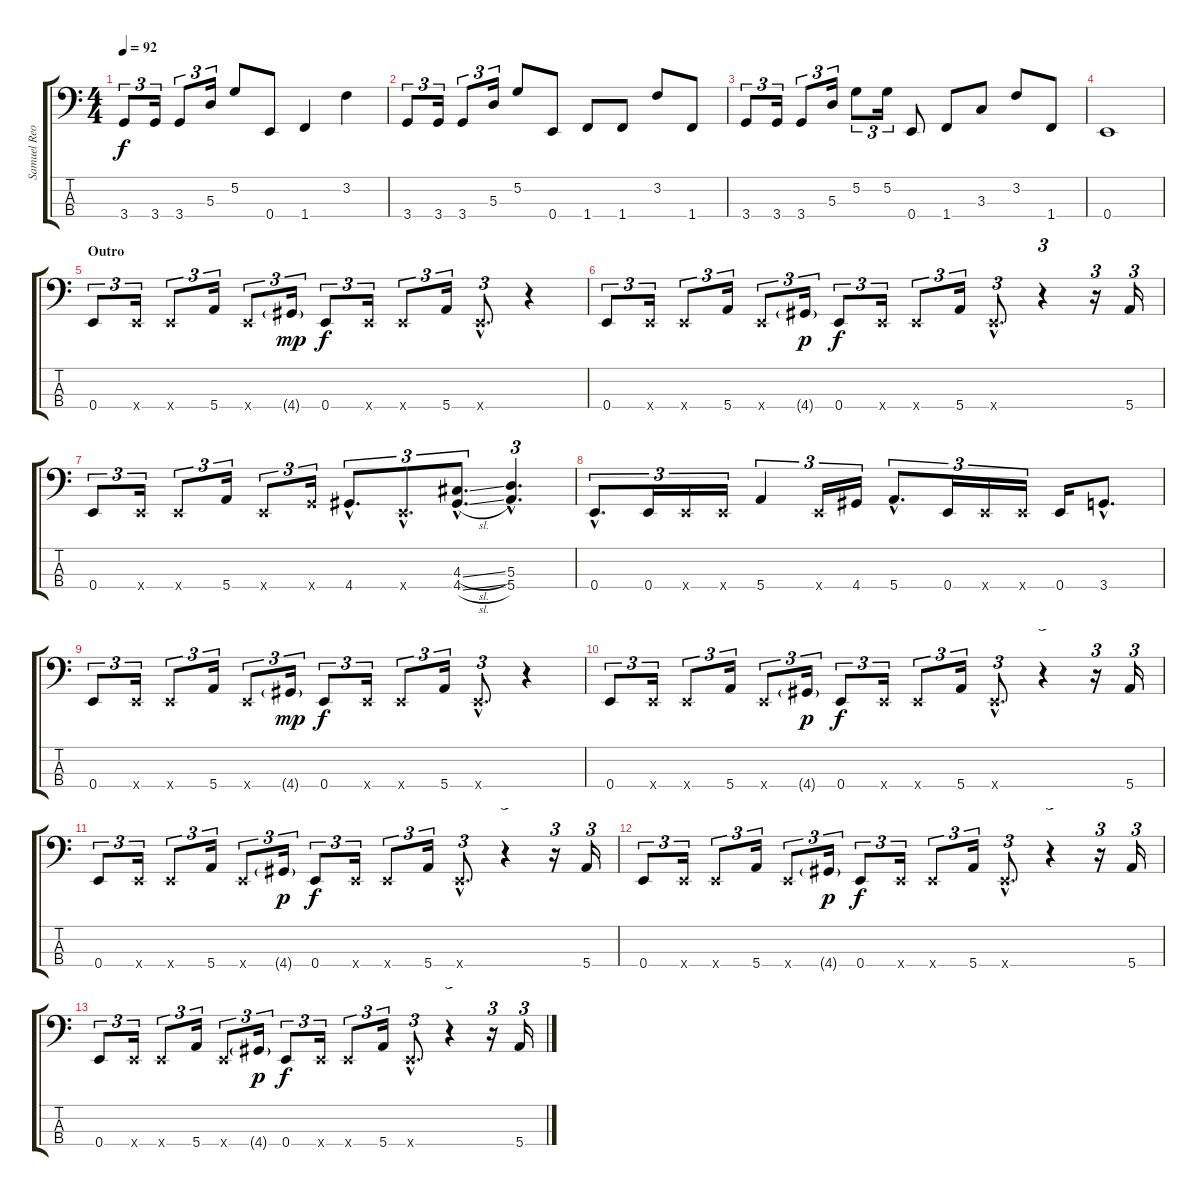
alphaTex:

\track ("Samuel Reoli" "Samuel Reo") {instrument electricbassfinger}
\staff {score tabs}
\tuning (G2 D2 A1 E1) {hide}
\ts (4 4)
\tempo 92
\clef f4
\ks c
3.4.8{tu (3 2) dy f instrument slapbass1} 3.4.16{tu (3 2)} 3.4.8{tu (3 2)} 5.3.16{tu (3 2)} 5.2.8 0.4.8 1.4.4 3.2.4 |
3.4.8{tu (3 2)} 3.4.16{tu (3 2)} 3.4.8{tu (3 2)} 5.3.16{tu (3 2)} 5.2.8 0.4.8 1.4.8 1.4.8 3.2.8 1.4.8 |
3.4.8{tu (3 2)} 3.4.16{tu (3 2)} 3.4.8{tu (3 2)} 5.3.16{tu (3 2)} 5.2.8{tu (3 2)} 5.2.16{tu (3 2)} 0.4.8 1.4.8 3.3.8 3.2.8 1.4.8 |
0.4.1 |
\section ("" "Outro")
0.4.8{tu (3 2) instrument slapbass1} 0.4{x}.16{tu (3 2)} 0.4{x}.8{tu (3 2)} 5.4.16{tu (3 2)} 0.4{x}.8{tu (3 2)} 4.4{g}.16{tu (3 2) dy mp} 0.4.8{tu (3 2) dy f} 0.4{x}.16{tu (3 2)} 0.4{x}.8{tu (3 2)} 5.4.16{tu (3 2)} 0.4{hac x}.8{d tu (3 2)} r.4 |
0.4.8{tu (3 2)} 0.4{x}.16{tu (3 2)} 0.4{x}.8{tu (3 2)} 5.4.16{tu (3 2)} 0.4{x}.8{tu (3 2)} 4.4{g}.16{tu (3 2) dy p} 0.4.8{tu (3 2) dy f} 0.4{x}.16{tu (3 2)} 0.4{x}.8{tu (3 2)} 5.4.16{tu (3 2)} 0.4{hac x}.8{d tu (3 2)} r.4{tu (3 2)} r.16{tu (3 2)} 5.4.16{tu (3 2)} |
0.4.8{tu (3 2)} 0.4{x}.16{tu (3 2)} 0.4{x}.8{tu (3 2)} 5.4.16{tu (3 2)} 0.4{x}.8{tu (3 2)} 3.4{x}.16{tu (3 2)} 4.4{hac}.8{d tu (3 2)} 0.4{hac x}.8{d tu (3 2)} (4.3{sl hac} 4.4{sl hac}).8{d tu (3 2)} (5.3{hac} 5.4{hac}).4{d tu (3 2)} |
0.4{hac}.8{d tu (3 2)} 0.4.16{tu (3 2)} 0.4{x}.16{tu (3 2)} 0.4{x}.16{tu (3 2)} 5.4.4{tu (3 2)} 0.4{x}.16{tu (3 2)} 4.4.16{tu (3 2)} 5.4{hac}.8{d tu (3 2)} 0.4.16{tu (3 2)} 0.4{x}.16{tu (3 2)} 0.4{x}.16{tu (3 2)} 0.4.16 3.4{hac}.8{d} |
0.4.8{tu (3 2)} 0.4{x}.16{tu (3 2)} 0.4{x}.8{tu (3 2)} 5.4.16{tu (3 2)} 0.4{x}.8{tu (3 2)} 4.4{g}.16{tu (3 2) dy mp} 0.4.8{tu (3 2) dy f} 0.4{x}.16{tu (3 2)} 0.4{x}.8{tu (3 2)} 5.4.16{tu (3 2)} 0.4{hac x}.8{d tu (3 2)} r.4 |
0.4.8{tu (3 2)} 0.4{x}.16{tu (3 2)} 0.4{x}.8{tu (3 2)} 5.4.16{tu (3 2)} 0.4{x}.8{tu (3 2)} 4.4{g}.16{tu (3 2) dy p} 0.4.8{tu (3 2) dy f} 0.4{x}.16{tu (3 2)} 0.4{x}.8{tu (3 2)} 5.4.16{tu (3 2)} 0.4{hac x}.8{d tu (3 2)} r.4{tu (3 2)} r.16{tu (3 2)} 5.4.16{tu (3 2)} |
0.4.8{tu (3 2)} 0.4{x}.16{tu (3 2)} 0.4{x}.8{tu (3 2)} 5.4.16{tu (3 2)} 0.4{x}.8{tu (3 2)} 4.4{g}.16{tu (3 2) dy p} 0.4.8{tu (3 2) dy f} 0.4{x}.16{tu (3 2)} 0.4{x}.8{tu (3 2)} 5.4.16{tu (3 2)} 0.4{hac x}.8{d tu (3 2)} r.4{tu (3 2)} r.16{tu (3 2)} 5.4.16{tu (3 2)} |
0.4.8{tu (3 2)} 0.4{x}.16{tu (3 2)} 0.4{x}.8{tu (3 2)} 5.4.16{tu (3 2)} 0.4{x}.8{tu (3 2)} 4.4{g}.16{tu (3 2) dy p} 0.4.8{tu (3 2) dy f} 0.4{x}.16{tu (3 2)} 0.4{x}.8{tu (3 2)} 5.4.16{tu (3 2)} 0.4{hac x}.8{d tu (3 2)} r.4{tu (3 2)} r.16{tu (3 2)} 5.4.16{tu (3 2)} |
0.4.8{tu (3 2)} 0.4{x}.16{tu (3 2)} 0.4{x}.8{tu (3 2)} 5.4.16{tu (3 2)} 0.4{x}.8{tu (3 2)} 4.4{g}.16{tu (3 2) dy p} 0.4.8{tu (3 2) dy f} 0.4{x}.16{tu (3 2)} 0.4{x}.8{tu (3 2)} 5.4.16{tu (3 2)} 0.4{hac x}.8{d tu (3 2)} r.4{tu (3 2)} r.16{tu (3 2)} 5.4.16{tu (3 2)}
